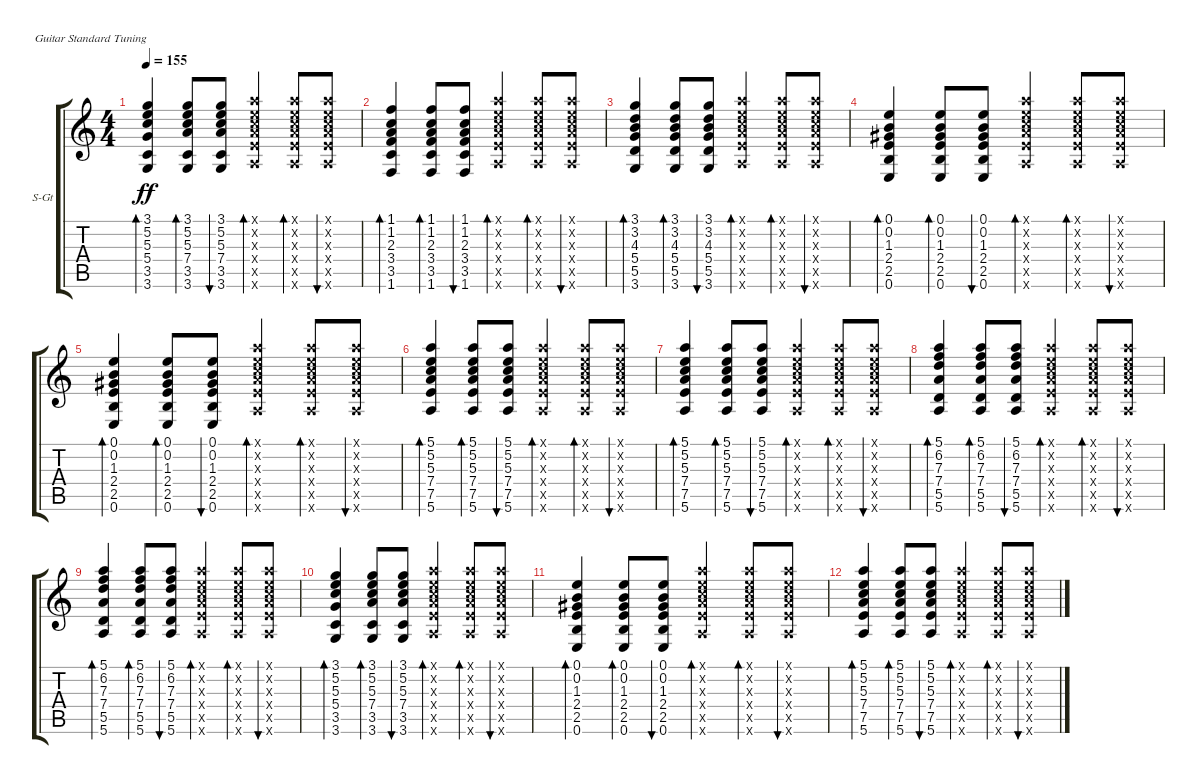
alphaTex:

\bracketExtendMode groupsimilarinstruments
\firstSystemTrackNameOrientation horizontal
\otherSystemsTrackNameOrientation horizontal
\track ("Г. Каспарян" "S-Gt") {instrument acousticguitarsteel}
\staff {score tabs}
\tuning (E4 B3 G3 D3 A2 E2)
\ts (4 4)
\tempo 155
\clef g2
\ks c
(3.6 3.5 5.4 5.3 5.2 3.1).4{bd 55 dy ff} (3.6 3.5 7.4 5.3 5.2 3.1).8{bd 46} (3.6 3.5 7.4 5.3 5.2 3.1).8{bu 48} (5.6{x} 7.5{x} 7.4{x} 5.3{x} 5.2{x} 5.1{x}).4{bd 55} (5.6{x} 7.5{x} 7.4{x} 5.3{x} 5.2{x} 5.1{x}).8{bd 46} (5.6{x} 7.5{x} 7.4{x} 5.3{x} 5.2{x} 5.1{x}).8{bu 48} |
(1.6 3.5 3.4 2.3 1.2 1.1).4{bd 55} (1.6 3.5 3.4 2.3 1.2 1.1).8{bd 46} (1.6 3.5 3.4 2.3 1.2 1.1).8{bu 48} (5.6{x} 7.5{x} 7.4{x} 5.3{x} 5.2{x} 5.1{x}).4{bd 55} (5.6{x} 7.5{x} 7.4{x} 5.3{x} 5.2{x} 5.1{x}).8{bd 46} (5.6{x} 7.5{x} 7.4{x} 5.3{x} 5.2{x} 5.1{x}).8{bu 48} |
(3.6 5.5 5.4 4.3 3.2 3.1).4{bd 55} (3.6 5.5 5.4 4.3 3.2 3.1).8{bd 46} (3.6 5.5 5.4 4.3 3.2 3.1).8{bu 48} (5.6{x} 7.5{x} 7.4{x} 5.3{x} 5.2{x} 5.1{x}).4{bd 55} (5.6{x} 7.5{x} 7.4{x} 5.3{x} 5.2{x} 5.1{x}).8{bd 46} (5.6{x} 7.5{x} 7.4{x} 5.3{x} 5.2{x} 5.1{x}).8{bu 48} |
(0.6 2.5 2.4 1.3 0.2 0.1).4{bd 55} (0.6 2.5 2.4 1.3 0.2 0.1).8{bd 46} (0.6 2.5 2.4 1.3 0.2 0.1).8{bu 48} (5.6{x} 7.5{x} 7.4{x} 5.3{x} 5.2{x} 5.1{x}).4{bd 55} (5.6{x} 7.5{x} 7.4{x} 5.3{x} 5.2{x} 5.1{x}).8{bd 46} (5.6{x} 7.5{x} 7.4{x} 5.3{x} 5.2{x} 5.1{x}).8{bu 48} |
(0.6 2.5 2.4 1.3 0.2 0.1).4{bd 55} (0.6 2.5 2.4 1.3 0.2 0.1).8{bd 46} (0.6 2.5 2.4 1.3 0.2 0.1).8{bu 48} (5.6{x} 7.5{x} 7.4{x} 5.3{x} 5.2{x} 5.1{x}).4{bd 55} (5.6{x} 7.5{x} 7.4{x} 5.3{x} 5.2{x} 5.1{x}).8{bd 46} (5.6{x} 7.5{x} 7.4{x} 5.3{x} 5.2{x} 5.1{x}).8{bu 48} |
(5.6 7.5 7.4 5.3 5.2 5.1).4{bd 55} (5.6 7.5 7.4 5.3 5.2 5.1).8{bd 46} (5.6 7.5 7.4 5.3 5.2 5.1).8{bu 48} (5.6{x} 7.5{x} 7.4{x} 5.3{x} 5.2{x} 5.1{x}).4{bd 55} (5.6{x} 7.5{x} 7.4{x} 5.3{x} 5.2{x} 5.1{x}).8{bd 46} (5.6{x} 7.5{x} 7.4{x} 5.3{x} 5.2{x} 5.1{x}).8{bu 48} |
(5.6 7.5 7.4 5.3 5.2 5.1).4{bd 55} (5.6 7.5 7.4 5.3 5.2 5.1).8{bd 46} (5.6 7.5 7.4 5.3 5.2 5.1).8{bu 48} (5.6{x} 7.5{x} 7.4{x} 5.3{x} 5.2{x} 5.1{x}).4{bd 55} (5.6{x} 7.5{x} 7.4{x} 5.3{x} 5.2{x} 5.1{x}).8{bd 46} (5.6{x} 7.5{x} 7.4{x} 5.3{x} 5.2{x} 5.1{x}).8{bu 48} |
(5.6 5.5 7.4 7.3 6.2 5.1).4{bd 55} (5.6 5.5 7.4 7.3 6.2 5.1).8{bd 46} (5.6 5.5 7.4 7.3 6.2 5.1).8{bu 48} (5.6{x} 7.5{x} 7.4{x} 5.3{x} 5.2{x} 5.1{x}).4{bd 55} (5.6{x} 7.5{x} 7.4{x} 5.3{x} 5.2{x} 5.1{x}).8{bd 46} (5.6{x} 7.5{x} 7.4{x} 5.3{x} 5.2{x} 5.1{x}).8{bu 48} |
(5.6 5.5 7.4 7.3 6.2 5.1).4{bd 55} (5.6 5.5 7.4 7.3 6.2 5.1).8{bd 46} (5.6 5.5 7.4 7.3 6.2 5.1).8{bu 48} (5.6{x} 7.5{x} 7.4{x} 5.3{x} 5.2{x} 5.1{x}).4{bd 55} (5.6{x} 7.5{x} 7.4{x} 5.3{x} 5.2{x} 5.1{x}).8{bd 46} (5.6{x} 7.5{x} 7.4{x} 5.3{x} 5.2{x} 5.1{x}).8{bu 48} |
(3.6 3.5 5.4 5.3 5.2 3.1).4{bd 55} (3.6 3.5 7.4 5.3 5.2 3.1).8{bd 46} (3.6 3.5 7.4 5.3 5.2 3.1).8{bu 48} (5.6{x} 7.5{x} 7.4{x} 5.3{x} 5.2{x} 5.1{x}).4{bd 55} (5.6{x} 7.5{x} 7.4{x} 5.3{x} 5.2{x} 5.1{x}).8{bd 46} (5.6{x} 7.5{x} 7.4{x} 5.3{x} 5.2{x} 5.1{x}).8{bu 48} |
(0.6 2.5 2.4 1.3 0.2 0.1).4{bd 55} (0.6 2.5 2.4 1.3 0.2 0.1).8{bd 46} (0.6 2.5 2.4 1.3 0.2 0.1).8{bu 48} (5.6{x} 7.5{x} 7.4{x} 5.3{x} 5.2{x} 5.1{x}).4{bd 55} (5.6{x} 7.5{x} 7.4{x} 5.3{x} 5.2{x} 5.1{x}).8{bd 46} (5.6{x} 7.5{x} 7.4{x} 5.3{x} 5.2{x} 5.1{x}).8{bu 48} |
(5.6 7.5 7.4 5.3 5.2 5.1).4{bd 55} (5.6 7.5 7.4 5.3 5.2 5.1).8{bd 46} (5.6 7.5 7.4 5.3 5.2 5.1).8{bu 48} (5.6{x} 7.5{x} 7.4{x} 5.3{x} 5.2{x} 5.1{x}).4{bd 55} (5.6{x} 7.5{x} 7.4{x} 5.3{x} 5.2{x} 5.1{x}).8{bd 46} (5.6{x} 7.5{x} 7.4{x} 5.3{x} 5.2{x} 5.1{x}).8{bu 48}
